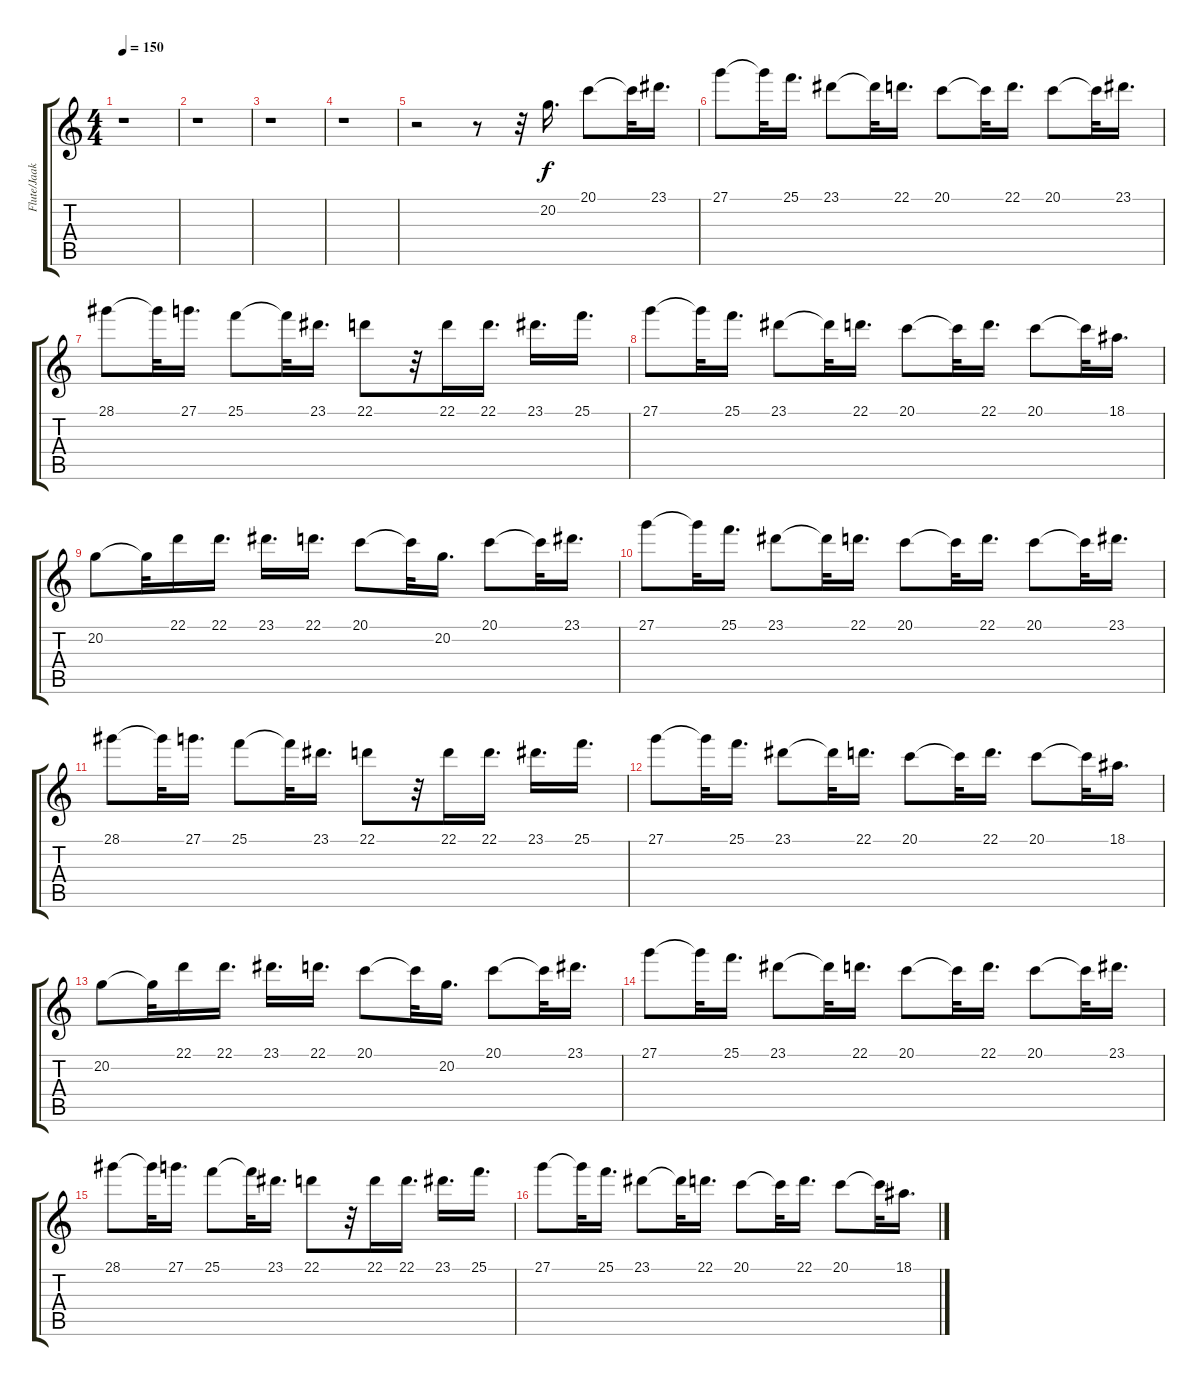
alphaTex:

\track ("Flute/Jaakko" "Flute/Jaak") {instrument piccolo}
\staff {score tabs}
\tuning (E4 B3 G3 D3 A2 E2) {hide}
\ts (4 4)
\tempo 150
\clef g2
\ks c
r.1{dy f} |
r.1 |
r.1 |
r.1 |
r.2 r.8 r.32 20.2.16{d} 20.1.8 20.1{t}.32 23.1.16{d} |
27.1.8 27.1{t}.32 25.1.16{d} 23.1.8 23.1{t}.32 22.1.16{d} 20.1.8 20.1{t}.32 22.1.16{d} 20.1.8 20.1{t}.32 23.1.16{d} |
28.1.8 28.1{t}.32 27.1.16{d} 25.1.8 25.1{t}.32 23.1.16{d} 22.1.8 r.32 22.1.16 22.1.16{d} 23.1.16{d} 25.1.16{d} |
27.1.8 27.1{t}.32 25.1.16{d} 23.1.8 23.1{t}.32 22.1.16{d} 20.1.8 20.1{t}.32 22.1.16{d} 20.1.8 20.1{t}.32 18.1.16{d} |
20.2.8 20.2{t}.32 22.1.16 22.1.16{d} 23.1.16{d} 22.1.16{d} 20.1.8 20.1{t}.32 20.2.16{d} 20.1.8 20.1{t}.32 23.1.16{d} |
27.1.8 27.1{t}.32 25.1.16{d} 23.1.8 23.1{t}.32 22.1.16{d} 20.1.8 20.1{t}.32 22.1.16{d} 20.1.8 20.1{t}.32 23.1.16{d} |
28.1.8 28.1{t}.32 27.1.16{d} 25.1.8 25.1{t}.32 23.1.16{d} 22.1.8 r.32 22.1.16 22.1.16{d} 23.1.16{d} 25.1.16{d} |
27.1.8 27.1{t}.32 25.1.16{d} 23.1.8 23.1{t}.32 22.1.16{d} 20.1.8 20.1{t}.32 22.1.16{d} 20.1.8 20.1{t}.32 18.1.16{d} |
20.2.8 20.2{t}.32 22.1.16 22.1.16{d} 23.1.16{d} 22.1.16{d} 20.1.8 20.1{t}.32 20.2.16{d} 20.1.8 20.1{t}.32 23.1.16{d} |
27.1.8 27.1{t}.32 25.1.16{d} 23.1.8 23.1{t}.32 22.1.16{d} 20.1.8 20.1{t}.32 22.1.16{d} 20.1.8 20.1{t}.32 23.1.16{d} |
28.1.8 28.1{t}.32 27.1.16{d} 25.1.8 25.1{t}.32 23.1.16{d} 22.1.8 r.32 22.1.16 22.1.16{d} 23.1.16{d} 25.1.16{d} |
27.1.8 27.1{t}.32 25.1.16{d} 23.1.8 23.1{t}.32 22.1.16{d} 20.1.8 20.1{t}.32 22.1.16{d} 20.1.8 20.1{t}.32 18.1.16{d}
